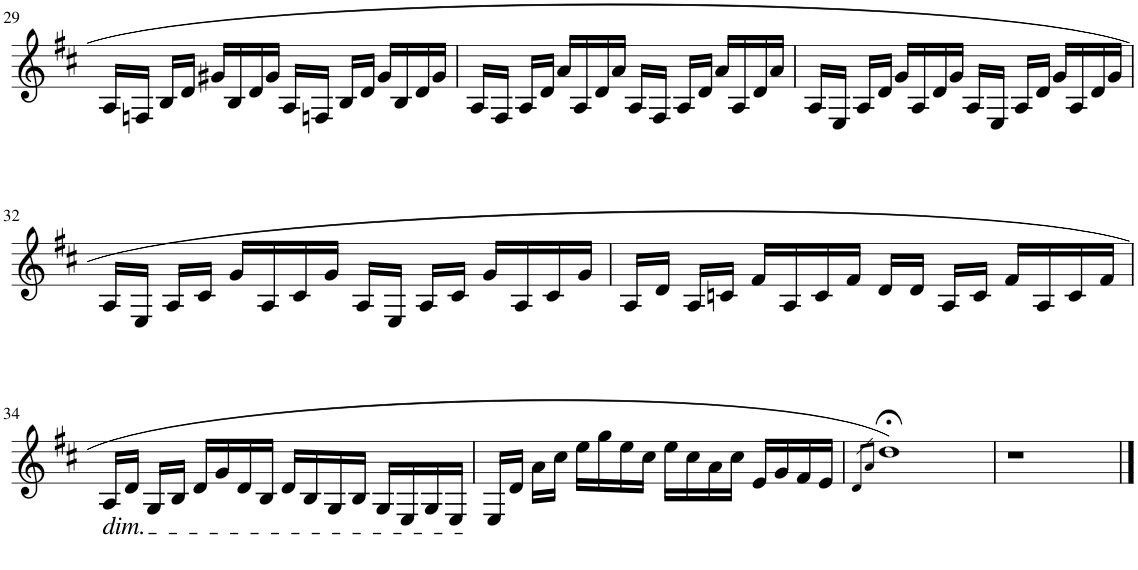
**kern
*part1
*staff1
*I"Clarineta Bb
*I'Cl. Bb
!!LO:PB:g=z
*clefG2
*Trd1c2
*k[f#c#]
*M4/4
=29
16A/LL
16Fn/JJ
16B/LL
16d/JJ
16g#X/LL
16B/
16d/
16g#/JJ
16A/LL
16Fn/JJ
16B/LL
16d/JJ
16g#/LL
16B/
16d/
16g#/JJ
=30
16A/LL
16F#/JJ
16A/LL
16d/JJ
16a/LL
16A/
16d/
16a/JJ
16A/LL
16F#/JJ
16A/LL
16d/JJ
16a/LL
16A/
16d/
16a/JJ
=31
16A/LL
16E/JJ
16A/LL
16d/JJ
16g/LL
16A/
16d/
16g/JJ
16A/LL
16E/JJ
16A/LL
16d/JJ
16g/LL
16A/
16d/
16g/JJ
!!LO:LB:g=z
=32
16A/LL
16E/JJ
16A/LL
16c#/JJ
16g/LL
16A/
16c#/
16g/JJ
16A/LL
16E/JJ
16A/LL
16c#/JJ
16g/LL
16A/
16c#/
16g/JJ
=33
16A/LL
16d/JJ
16A/LL
16cn/JJ
16f#/LL
16A/
16c/
16f#/JJ
16d/LL
16d/JJ
16A/LL
16c/JJ
16f#/LL
16A/
16c/
16f#/JJ
!!LO:LB:g=z
=34
!LO:TX:b:i:t=dim.
16A/LL
16d/JJ
16G/LL
16B/JJ
16d/LL
16g/
16d/
16B/JJ
16d/LL
16B/
16G/
16B/JJ
16G/LL
16E/
16G/
16E/JJ
=35
16E/LL
16d/JJ
16a\LL
16cc#\JJ
16ee\LL
16gg\
16ee\
16cc#\JJ
16ee\LL
16cc#\
16a\
16cc#\JJ
16e/LL
16g/
16f#/
16e/JJ
=36
8qd/L
8qa/J
1dd;<
=37
1r
==
*-
